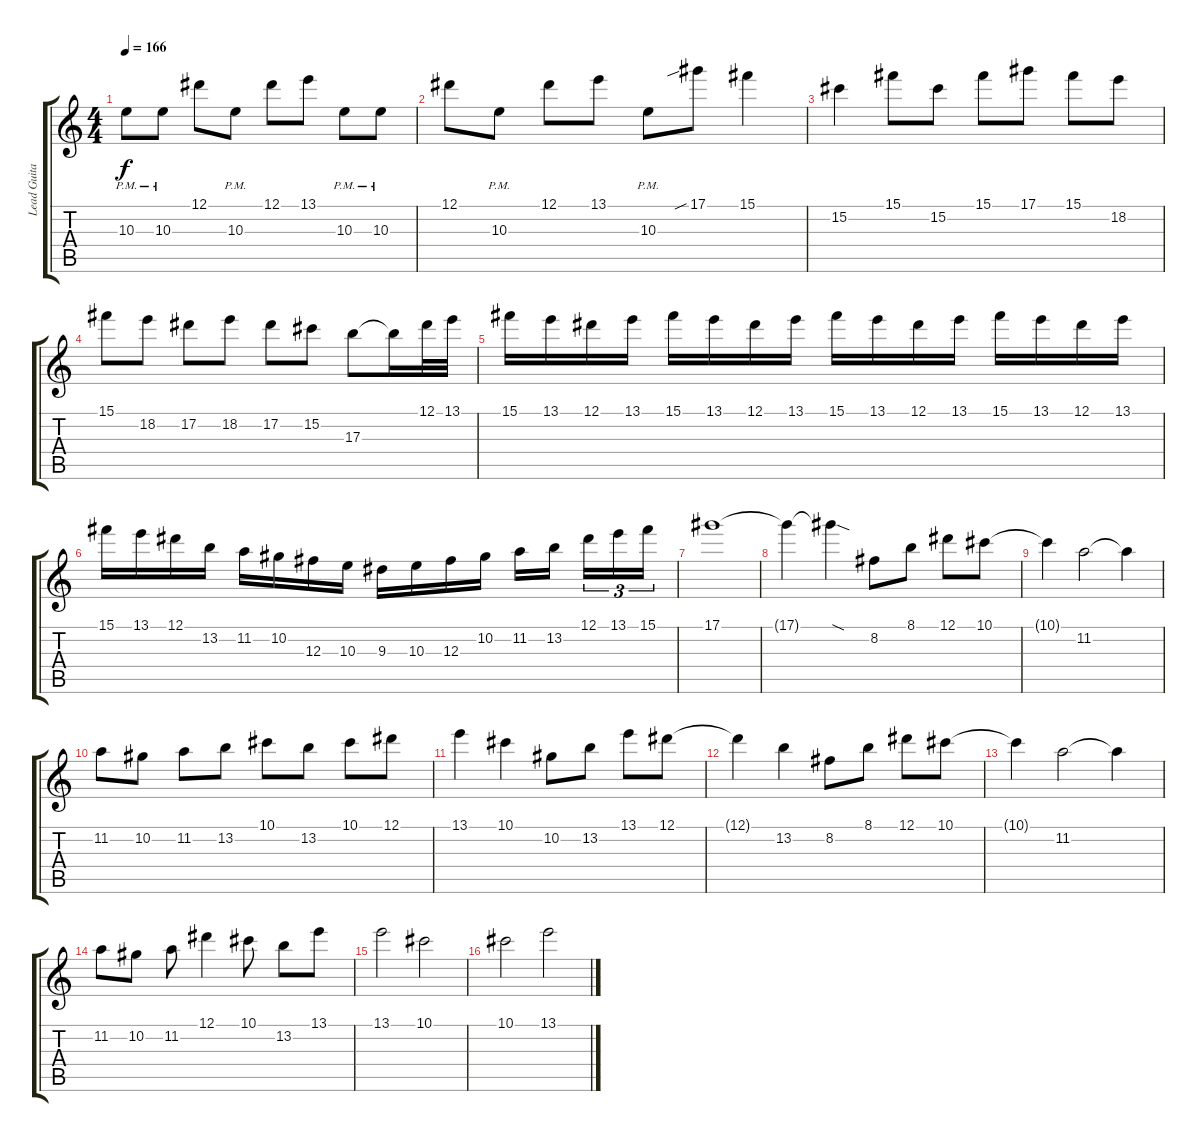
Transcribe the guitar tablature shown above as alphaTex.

\track ("Lead Guitar" "Lead Guita") {instrument distortionguitar}
\staff {score tabs}
\tuning (Eb4 Bb3 Gb3 Db3 Ab2 Db2) {hide}
\ts (4 4)
\tempo 166
\clef g2
\ks c
10.3{pm}.8{dy f} 10.3{pm}.8 12.1.8 10.3{pm}.8 12.1.8 13.1.8 10.3{pm}.8 10.3{pm}.8 |
12.1.8 10.3{pm}.8 12.1.8 13.1.8 10.3{pm}.8 17.1{sib}.8 15.1.4 |
15.2.4 15.1.8 15.2.8 15.1.8 17.1.8 15.1.8 18.2.8 |
15.1.8 18.2.8 17.2.8 18.2.8 17.2.8 15.2.8 17.3.8 17.3{t}.16 12.1.32 13.1.32 |
15.1.16 13.1.16 12.1.16 13.1.16 15.1.16 13.1.16 12.1.16 13.1.16 15.1.16 13.1.16 12.1.16 13.1.16 15.1.16 13.1.16 12.1.16 13.1.16 |
15.1.16 13.1.16 12.1.16 13.2.16 11.2.16 10.2.16 12.3.16 10.3.16 9.3.16 10.3.16 12.3.16 10.2.16 11.2.16 13.2.16{beam splitsecondary} 12.1.16{tu (3 2)} 13.1.16{tu (3 2)} 15.1.16{tu (3 2)} |
17.1.1 |
17.1{t}.4 17.1{sod t}.4 8.2.8 8.1.8 12.1.8 10.1.8 |
10.1{t}.4 11.2.2 11.2{t}.4 |
11.2.8 10.2.8 11.2.8 13.2.8 10.1.8 13.2.8 10.1.8 12.1.8 |
13.1.4 10.1.4 10.2.8 13.2.8 13.1.8 12.1.8 |
12.1{t}.4 13.2.4 8.2.8 8.1.8 12.1.8 10.1.8 |
10.1{t}.4 11.2.2 11.2{t}.4 |
11.2.8 10.2.8 11.2.8 12.1.4 10.1.8 13.2.8 13.1.8 |
13.1.2 10.1.2 |
10.1.2 13.1.2
